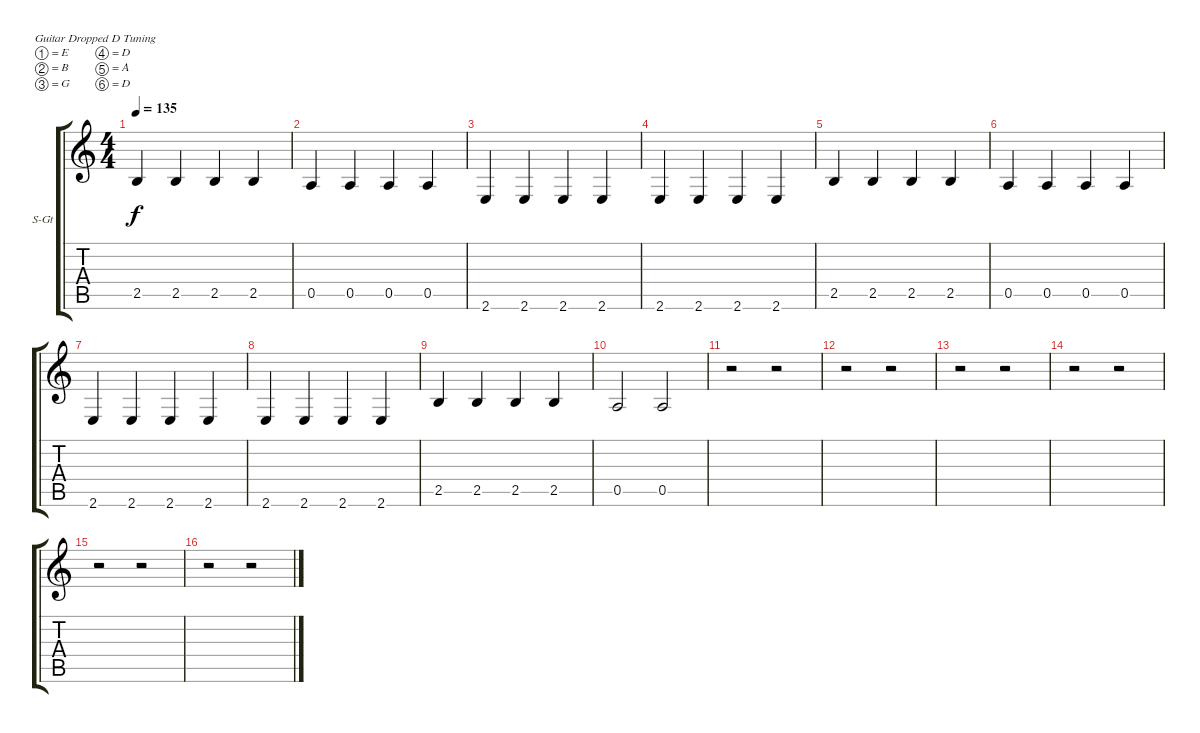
\bracketExtendMode groupsimilarinstruments
\firstSystemTrackNameOrientation horizontal
\otherSystemsTrackNameOrientation horizontal
\track ("Keyboard (Christian)" "S-Gt") {instrument fx1rain}
\staff {score tabs}
\tuning (E4 B3 G3 D3 A2 D2)
\displaytranspose 12
\ts (4 4)
\tempo 135
\clef g2
\ks c
2.5.4{dy f} 2.5.4 2.5.4 2.5.4 |
0.5.4 0.5.4 0.5.4 0.5.4 |
2.6.4 2.6.4 2.6.4 2.6.4 |
2.6.4 2.6.4 2.6.4 2.6.4 |
2.5.4 2.5.4 2.5.4 2.5.4 |
0.5.4 0.5.4 0.5.4 0.5.4 |
2.6.4 2.6.4 2.6.4 2.6.4 |
2.6.4 2.6.4 2.6.4 2.6.4 |
2.5.4 2.5.4 2.5.4 2.5.4 |
0.5.2 0.5.2 |
r.2 r.2 |
r.2 r.2 |
r.2 r.2 |
r.2 r.2 |
r.2 r.2 |
r.2 r.2
